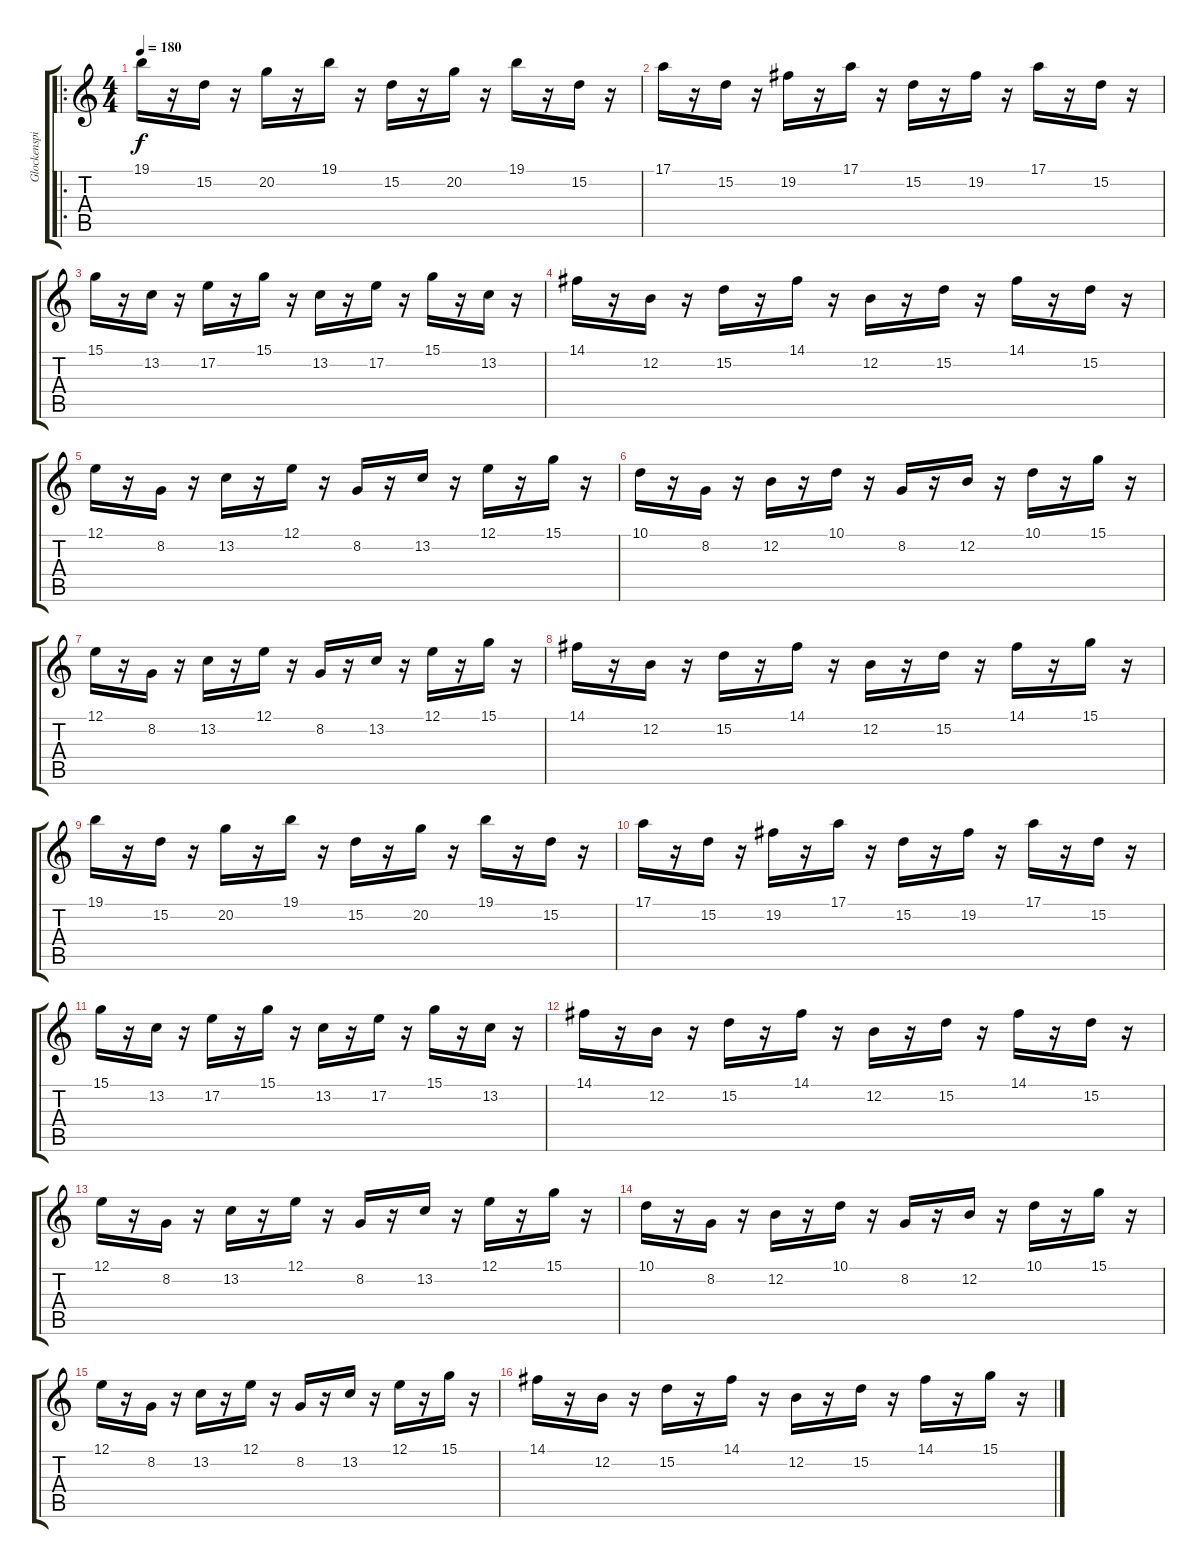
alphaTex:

\track ("Glockenspiel 2" "Glockenspi") {instrument glockenspiel}
\staff {score tabs}
\tuning (E4 B3 G3 D3 A2 E2) {hide}
\ro
\ts (4 4)
\tempo 180
\clef g2
\ks c
19.1.16{dy f} r.16 15.2.16 r.16 20.2.16 r.16 19.1.16 r.16 15.2.16 r.16 20.2.16 r.16 19.1.16 r.16 15.2.16 r.16 |
17.1.16 r.16 15.2.16 r.16 19.2.16 r.16 17.1.16 r.16 15.2.16 r.16 19.2.16 r.16 17.1.16 r.16 15.2.16 r.16 |
15.1.16 r.16 13.2.16 r.16 17.2.16 r.16 15.1.16 r.16 13.2.16 r.16 17.2.16 r.16 15.1.16 r.16 13.2.16 r.16 |
14.1.16 r.16 12.2.16 r.16 15.2.16 r.16 14.1.16 r.16 12.2.16 r.16 15.2.16 r.16 14.1.16 r.16 15.2.16 r.16 |
12.1.16 r.16 8.2.16 r.16 13.2.16 r.16 12.1.16 r.16 8.2.16 r.16 13.2.16 r.16 12.1.16 r.16 15.1.16 r.16 |
10.1.16 r.16 8.2.16 r.16 12.2.16 r.16 10.1.16 r.16 8.2.16 r.16 12.2.16 r.16 10.1.16 r.16 15.1.16 r.16 |
12.1.16 r.16 8.2.16 r.16 13.2.16 r.16 12.1.16 r.16 8.2.16 r.16 13.2.16 r.16 12.1.16 r.16 15.1.16 r.16 |
14.1.16 r.16 12.2.16 r.16 15.2.16 r.16 14.1.16 r.16 12.2.16 r.16 15.2.16 r.16 14.1.16 r.16 15.1.16 r.16 |
19.1.16 r.16 15.2.16 r.16 20.2.16 r.16 19.1.16 r.16 15.2.16 r.16 20.2.16 r.16 19.1.16 r.16 15.2.16 r.16 |
17.1.16 r.16 15.2.16 r.16 19.2.16 r.16 17.1.16 r.16 15.2.16 r.16 19.2.16 r.16 17.1.16 r.16 15.2.16 r.16 |
15.1.16 r.16 13.2.16 r.16 17.2.16 r.16 15.1.16 r.16 13.2.16 r.16 17.2.16 r.16 15.1.16 r.16 13.2.16 r.16 |
14.1.16 r.16 12.2.16 r.16 15.2.16 r.16 14.1.16 r.16 12.2.16 r.16 15.2.16 r.16 14.1.16 r.16 15.2.16 r.16 |
12.1.16 r.16 8.2.16 r.16 13.2.16 r.16 12.1.16 r.16 8.2.16 r.16 13.2.16 r.16 12.1.16 r.16 15.1.16 r.16 |
10.1.16 r.16 8.2.16 r.16 12.2.16 r.16 10.1.16 r.16 8.2.16 r.16 12.2.16 r.16 10.1.16 r.16 15.1.16 r.16 |
12.1.16 r.16 8.2.16 r.16 13.2.16 r.16 12.1.16 r.16 8.2.16 r.16 13.2.16 r.16 12.1.16 r.16 15.1.16 r.16 |
14.1.16 r.16 12.2.16 r.16 15.2.16 r.16 14.1.16 r.16 12.2.16 r.16 15.2.16 r.16 14.1.16 r.16 15.1.16 r.16
